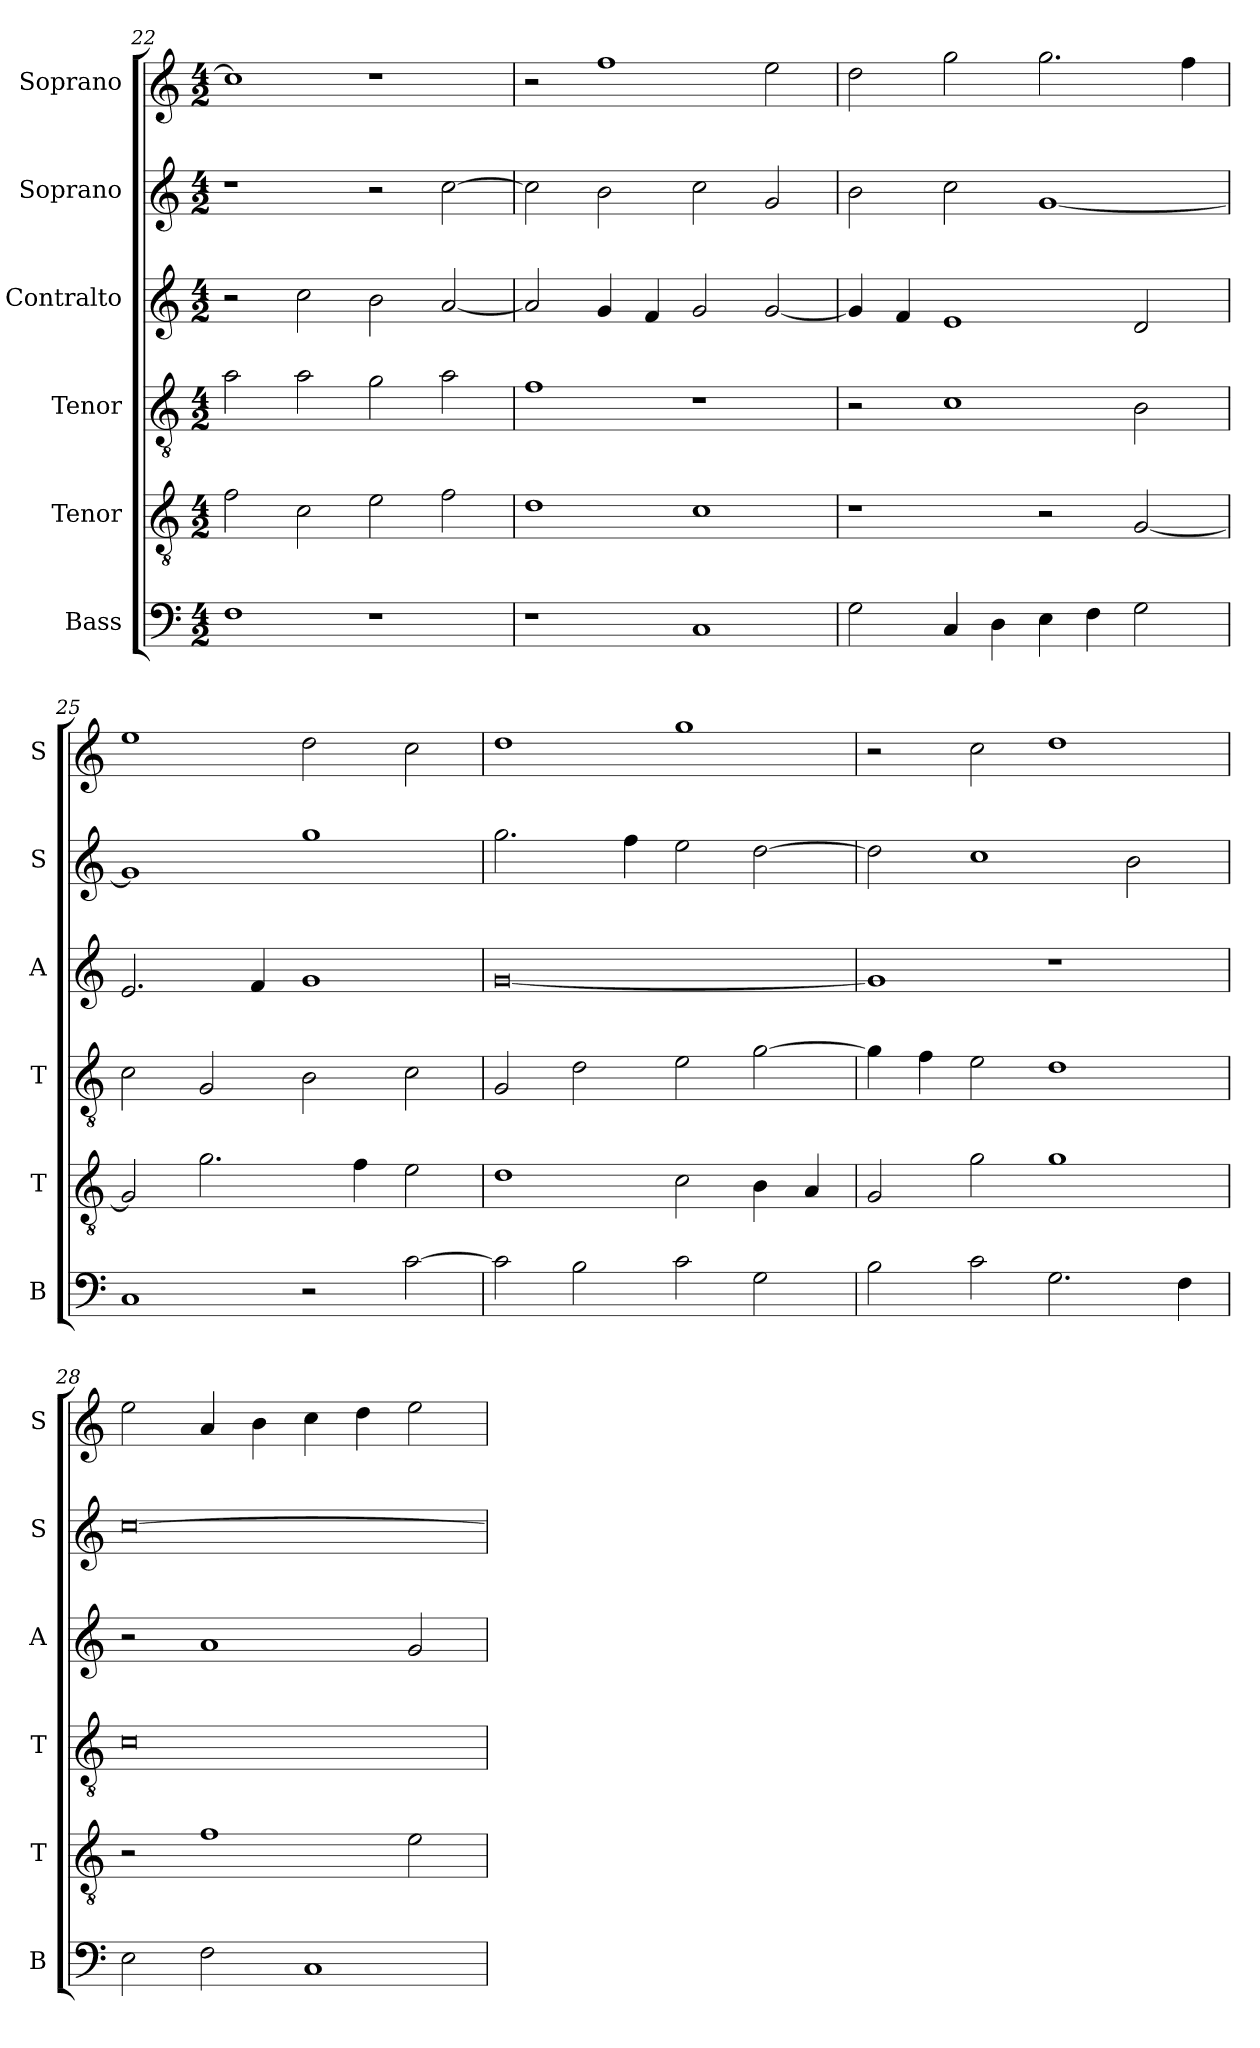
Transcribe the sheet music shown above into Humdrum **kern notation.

**kern	**kern	**kern	**kern	**kern	**kern
*part6	*part5	*part4	*part3	*part2	*part1
*staff6	*staff5	*staff4	*staff3	*staff2	*staff1
*I"Bass	*I"Tenor	*I"Tenor	*I"Contralto	*I"Soprano	*I"Soprano
*I'B	*I'T	*I'T	*I'A	*I'S	*I'S
*clefF4	*clefGv2	*clefGv2	*clefG2	*clefG2	*clefG2
*k[]	*k[]	*k[]	*k[]	*k[]	*k[]
*C:ion	*C:ion	*C:ion	*C:ion	*C:ion	*C:ion
*M4/2	*M4/2	*M4/2	*M4/2	*M4/2	*M4/2
=22	=22	=22	=22	=22	=22
1F	2f	2a	2r	1r	1cc]
.	2c	2a	2cc	.	.
1r	2e	2g	2b	2r	1r
.	2f	2a	[2a	[2cc	.
=23	=23	=23	=23	=23	=23
1r	1d	1f	2a]	2cc]	2r
.	.	.	4g	2b	1ff
.	.	.	4f	.	.
1C	1c	1r	2g	2cc	.
.	.	.	[2g	2g	2ee
=24	=24	=24	=24	=24	=24
2G	1r	2r	4g]	2b	2dd
.	.	.	4f	.	.
4C	.	1c	1e	2cc	2gg
4D	.	.	.	.	.
4E	2r	.	.	[1g	2.gg
4F	.	.	.	.	.
2G	[2G	2B	2d	.	.
.	.	.	.	.	4ff
=25	=25	=25	=25	=25	=25
1C	2G]	2c	2.e	1g]	1ee
.	2.g	2G	.	.	.
.	.	.	4f	.	.
2r	.	2B	1g	1gg	2dd
.	4f	.	.	.	.
[2c	2e	2c	.	.	2cc
=26	=26	=26	=26	=26	=26
2c]	1d	2G	[0g	2.gg	1dd
2B	.	2d	.	.	.
.	.	.	.	4ff	.
2c	2c	2e	.	2ee	1gg
2G	4B	[2g	.	[2dd	.
.	4A	.	.	.	.
=27	=27	=27	=27	=27	=27
2B	2G	4g]	1g]	2dd]	2r
.	.	4f	.	.	.
2c	2g	2e	.	1cc	2cc
2.G	1g	1d	1r	.	1dd
.	.	.	.	2b	.
4F	.	.	.	.	.
=28	=28	=28	=28	=28	=28
2E	2r	0c	2r	[0cc	2ee
2F	1f	.	1a	.	4a
.	.	.	.	.	4b
1C	.	.	.	.	4cc
.	.	.	.	.	4dd
.	2e	.	2g	.	2ee
=	=	=	=	=	=
*-	*-	*-	*-	*-	*-
